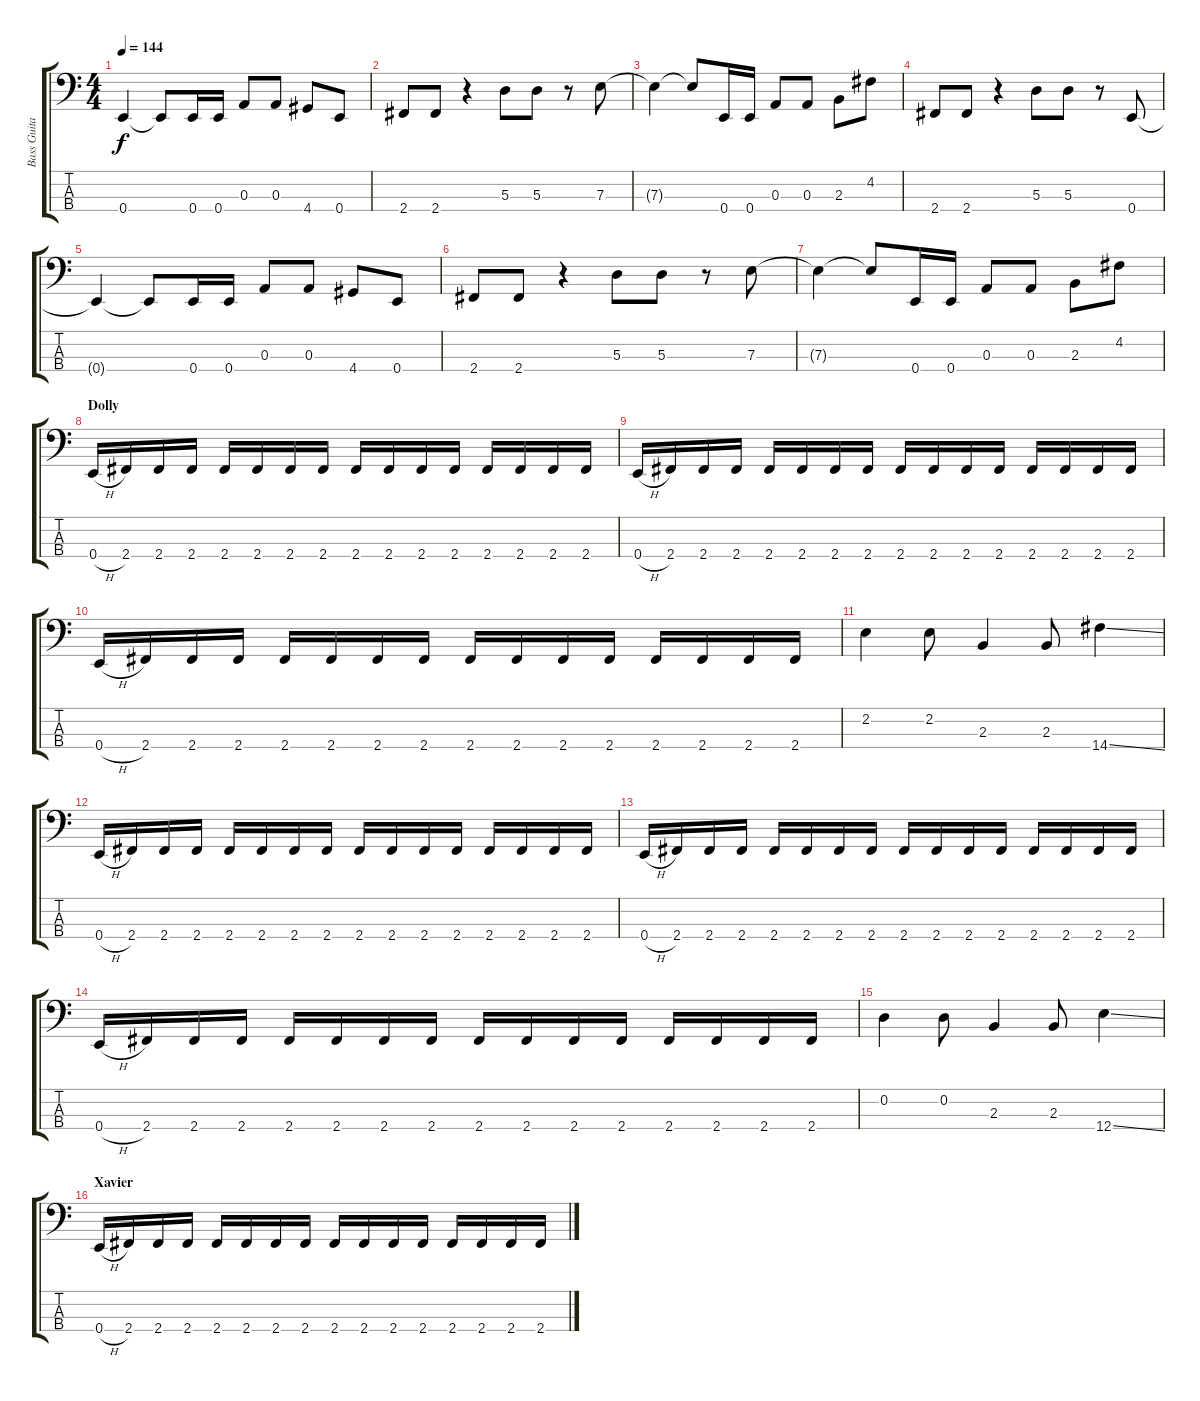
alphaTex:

\track ("Bass Guitar" "Bass Guita") {instrument electricbasspick}
\staff {score tabs}
\tuning (G2 D2 A1 E1) {hide}
\ts (4 4)
\tempo 144
\clef f4
\ks c
0.4{t}.4{dy f} 0.4{t}.8 0.4.16 0.4.16 0.3.8 0.3.8 4.4.8 0.4.8 |
2.4.8 2.4.8 r.4 5.3.8 5.3.8 r.8 7.3.8 |
7.3{t}.4 7.3{t}.8 0.4.16 0.4.16 0.3.8 0.3.8 2.3.8 4.2.8 |
2.4.8 2.4.8 r.4 5.3.8 5.3.8 r.8 0.4.8 |
0.4{t}.4 0.4{t}.8 0.4.16 0.4.16 0.3.8 0.3.8 4.4.8 0.4.8 |
2.4.8 2.4.8 r.4 5.3.8 5.3.8 r.8 7.3.8 |
7.3{t}.4 7.3{t}.8 0.4.16 0.4.16 0.3.8 0.3.8 2.3.8 4.2.8 |
\section ("" "Dolly")
0.4{h}.16 2.4.16 2.4.16 2.4.16 2.4.16 2.4.16 2.4.16 2.4.16 2.4.16 2.4.16 2.4.16 2.4.16 2.4.16 2.4.16 2.4.16 2.4.16 |
0.4{h}.16 2.4.16 2.4.16 2.4.16 2.4.16 2.4.16 2.4.16 2.4.16 2.4.16 2.4.16 2.4.16 2.4.16 2.4.16 2.4.16 2.4.16 2.4.16 |
0.4{h}.16 2.4.16 2.4.16 2.4.16 2.4.16 2.4.16 2.4.16 2.4.16 2.4.16 2.4.16 2.4.16 2.4.16 2.4.16 2.4.16 2.4.16 2.4.16 |
2.2.4 2.2.8 2.3.4 2.3.8 14.4{ss}.4 |
0.4{h}.16 2.4.16 2.4.16 2.4.16 2.4.16 2.4.16 2.4.16 2.4.16 2.4.16 2.4.16 2.4.16 2.4.16 2.4.16 2.4.16 2.4.16 2.4.16 |
0.4{h}.16 2.4.16 2.4.16 2.4.16 2.4.16 2.4.16 2.4.16 2.4.16 2.4.16 2.4.16 2.4.16 2.4.16 2.4.16 2.4.16 2.4.16 2.4.16 |
0.4{h}.16 2.4.16 2.4.16 2.4.16 2.4.16 2.4.16 2.4.16 2.4.16 2.4.16 2.4.16 2.4.16 2.4.16 2.4.16 2.4.16 2.4.16 2.4.16 |
0.2.4 0.2.8 2.3.4 2.3.8 12.4{ss}.4 |
\section ("" "Xavier")
0.4{h}.16 2.4.16 2.4.16 2.4.16 2.4.16 2.4.16 2.4.16 2.4.16 2.4.16 2.4.16 2.4.16 2.4.16 2.4.16 2.4.16 2.4.16 2.4.16
